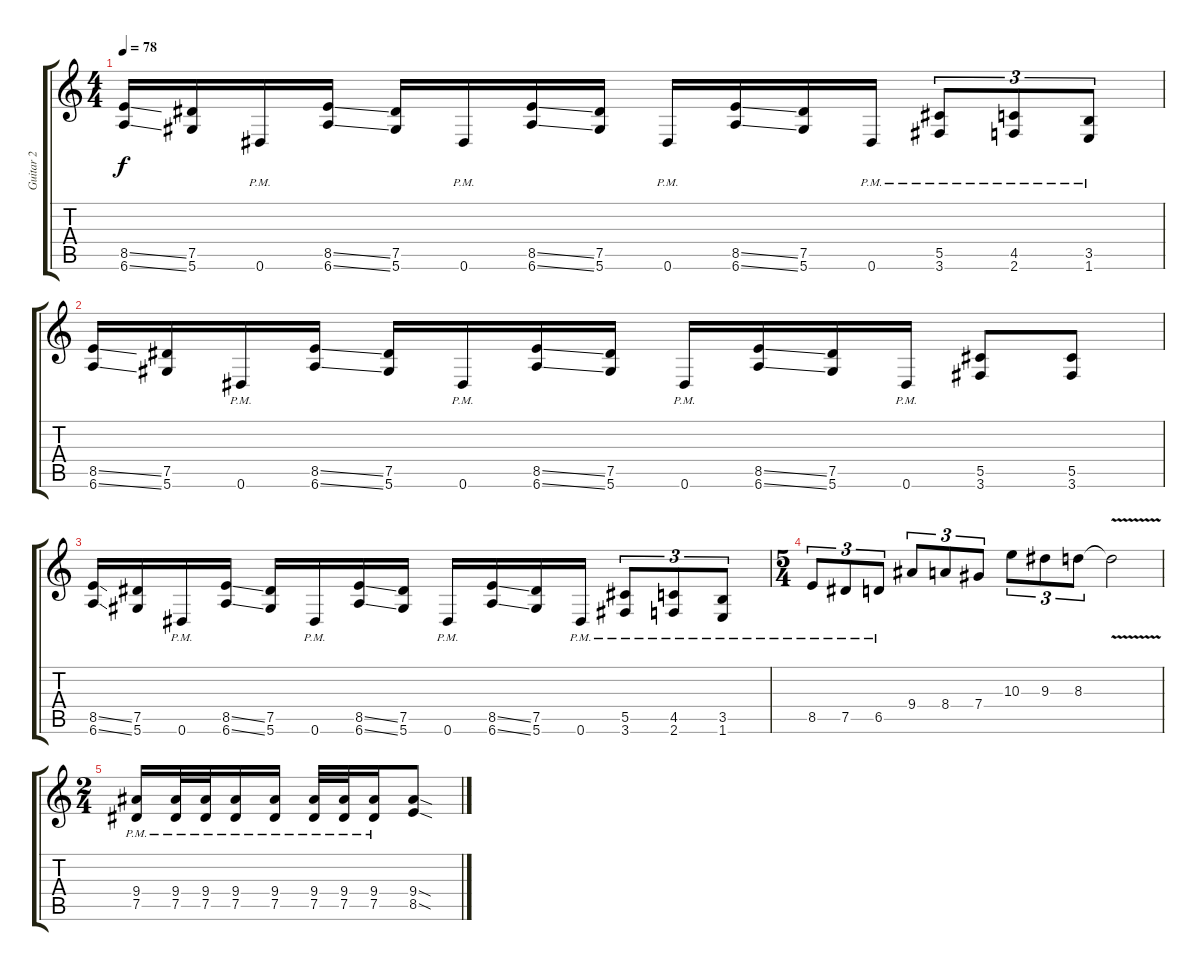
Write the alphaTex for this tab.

\track ("Guitar 2" "Guitar 2") {instrument distortionguitar}
\staff {score tabs}
\tuning (Eb4 Bb3 Gb3 Db3 Ab2 Eb2) {hide}
\ts (4 4)
\tempo 78
\clef g2
\ks c
(8.5{ss} 6.6{ss}).16{dy f} (7.5 5.6).16 0.6{pm}.16 (8.5{ss} 6.6{ss}).16 (7.5 5.6).16 0.6{pm}.16 (8.5{ss} 6.6{ss}).16 (7.5 5.6).16 0.6{pm}.16 (8.5{ss} 6.6{ss}).16 (7.5 5.6).16 0.6{pm}.16 (5.5{pm} 3.6{pm}).8{tu (3 2)} (4.5{pm} 2.6{pm}).8{tu (3 2)} (3.5{pm} 1.6{pm}).8{tu (3 2)} |
(8.5{ss} 6.6{ss}).16 (7.5 5.6).16 0.6{pm}.16 (8.5{ss} 6.6{ss}).16 (7.5 5.6).16 0.6{pm}.16 (8.5{ss} 6.6{ss}).16 (7.5 5.6).16 0.6{pm}.16 (8.5{ss} 6.6{ss}).16 (7.5 5.6).16 0.6{pm}.16 (5.5 3.6).8 (5.5 3.6).8 |
(8.5{ss} 6.6{ss}).16 (7.5 5.6).16 0.6{pm}.16 (8.5{ss} 6.6{ss}).16 (7.5 5.6).16 0.6{pm}.16 (8.5{ss} 6.6{ss}).16 (7.5 5.6).16 0.6{pm}.16 (8.5{ss} 6.6{ss}).16 (7.5 5.6).16 0.6{pm}.16 (5.5{pm} 3.6{pm}).8{tu (3 2)} (4.5{pm} 2.6{pm}).8{tu (3 2)} (3.5{pm} 1.6{pm}).8{tu (3 2)} |
\ts (5 4)
8.5{pm}.8{tu (3 2)} 7.5{pm}.8{tu (3 2)} 6.5{pm}.8{tu (3 2)} 9.4.8{tu (3 2)} 8.4.8{tu (3 2)} 7.4.8{tu (3 2)} 10.3.8{tu (3 2)} 9.3.8{tu (3 2)} 8.3.8{tu (3 2)} 8.3{v t}.2 |
\ts (2 4)
(9.4{pm} 7.5{pm}).16 (9.4{pm} 7.5{pm}).32 (9.4{pm} 7.5{pm}).32 (9.4{pm} 7.5{pm}).16 (9.4{pm} 7.5{pm}).16 (9.4{pm} 7.5{pm}).32 (9.4{pm} 7.5{pm}).32 (9.4{pm} 7.5{pm}).16 (9.4{sod} 8.5{sod}).8
